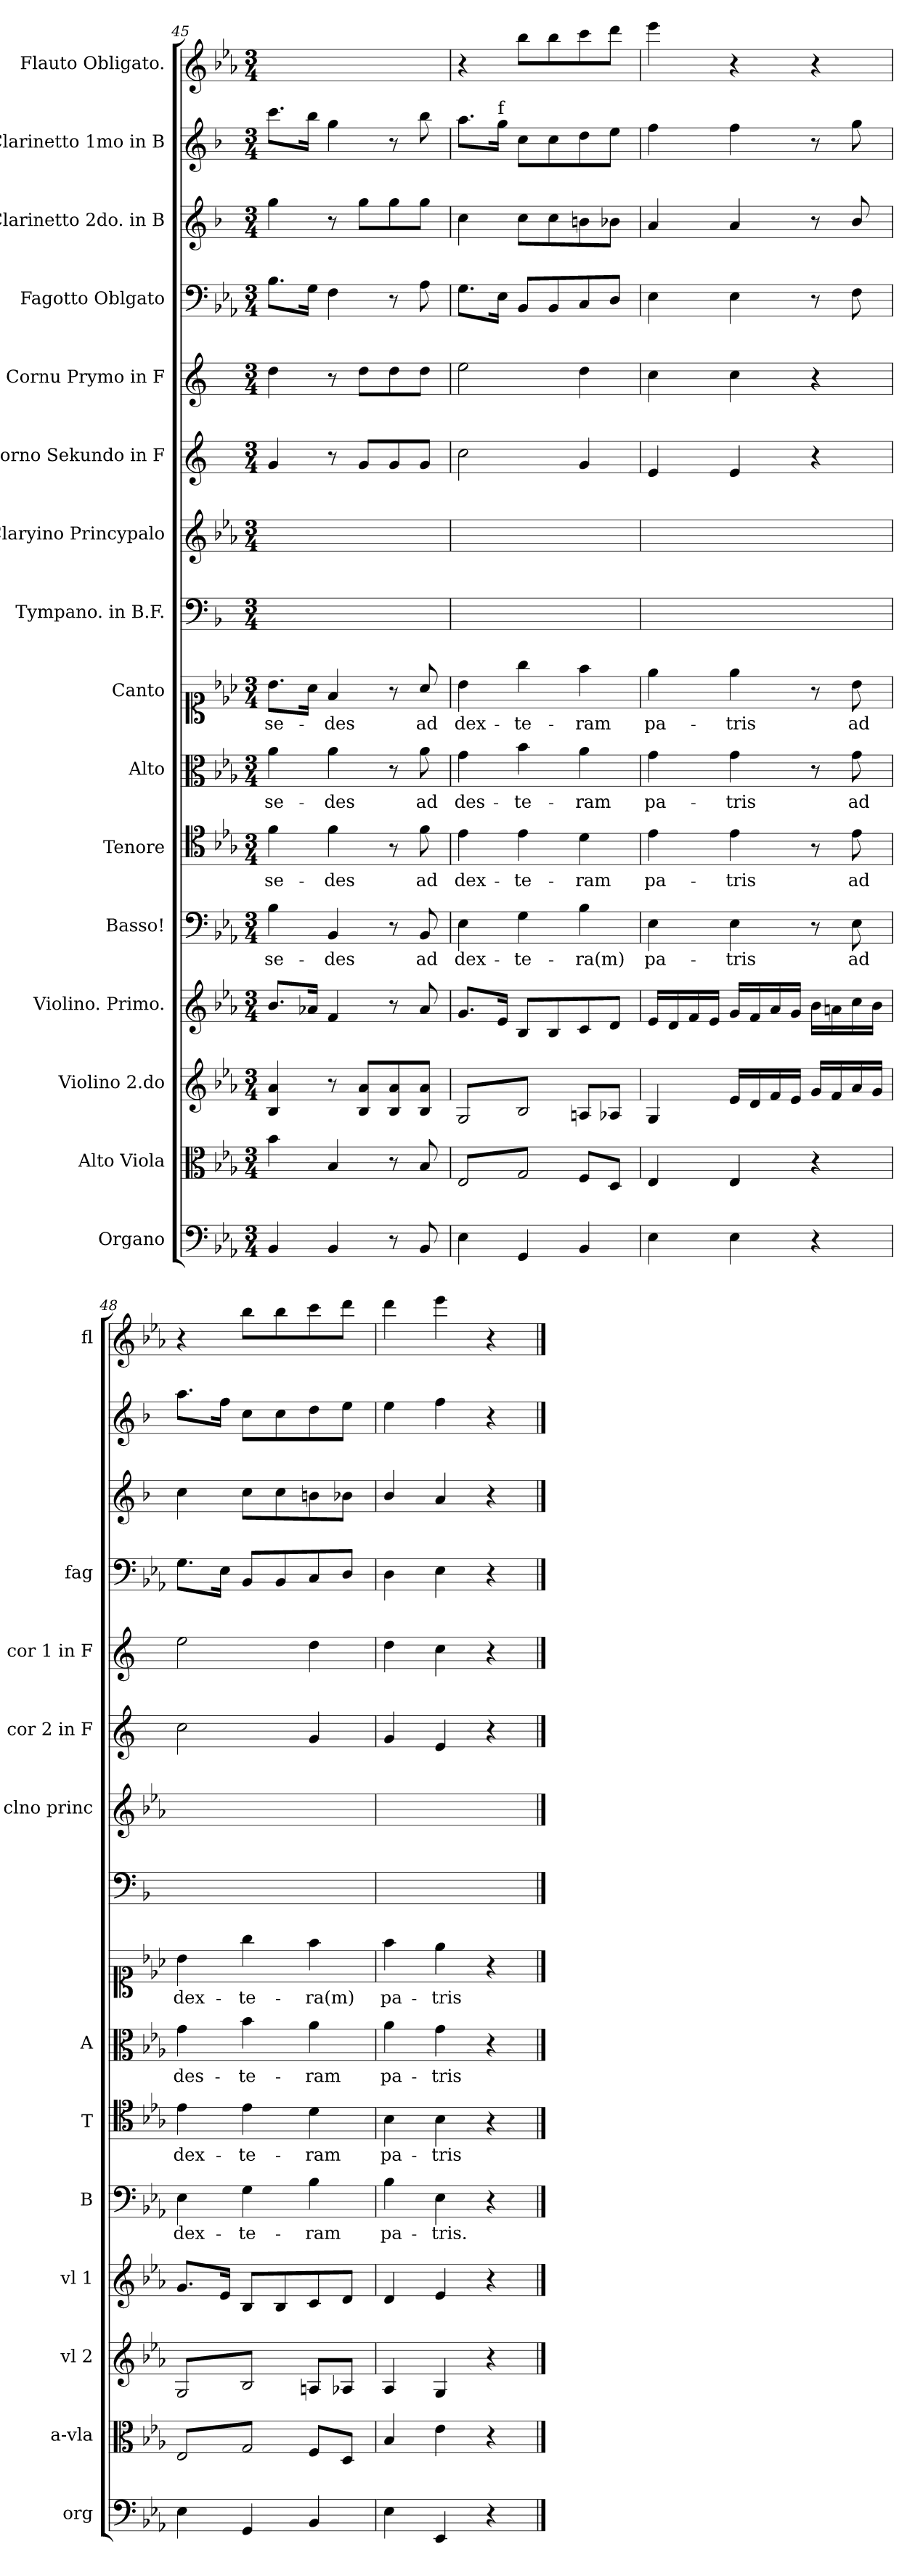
**kern	**kern	**kern	**kern	**kern	**text	**kern	**text	**kern	**text	**kern	**text	**kern	**kern	**kern	**kern	**kern	**kern	**kern	**kern
*part16	*part15	*part14	*part13	*part12	*part12	*part11	*part11	*part10	*part10	*part9	*part9	*part8	*part7	*part6	*part5	*part4	*part3	*part2	*part1
*staff16	*staff15	*staff14	*staff13	*staff12	*staff12	*staff11	*staff11	*staff10	*staff10	*staff9	*staff9	*staff8	*staff7	*staff6	*staff5	*staff4	*staff3	*staff2	*staff1
*I"Organo	*I"Alto Viola	*I"Violino 2.do	*I"Violino. Primo.	*I"Basso!	*	*I"Tenore	*	*I"Alto	*	*I"Canto	*	*I"Tympano. in B.F.	*I"Claryino Princypalo	*I"Corno Sekundo in F	*I"Cornu Prymo in F	*I"Fagotto Oblgato	*I"Clarinetto 2do. in B	*I"Clarinetto 1mo in B	*I"Flauto Obligato.
*I'org	*I'a-vla	*I'vl 2	*I'vl 1	*I'B	*	*I'T	*	*I'A	*	*	*	*	*I'clno princ	*I'cor 2 in F	*I'cor 1 in F	*I'fag	*	*	*I'fl
*clefF4	*clefC3	*clefG2	*clefG2	*clefF4	*	*clefC4	*	*clefC3	*	*clefC1	*	*clefF4	*clefG2	*clefG2	*clefG2	*clefF4	*clefG2	*clefG2	*clefG2
*	*	*	*	*	*	*	*	*	*	*	*	*ITrd1c2	*	*ITrd-2c-3	*ITrd-2c-3	*	*ITrd1c2	*ITrd1c2	*
*k[b-e-a-]	*k[b-e-a-]	*k[b-e-a-]	*k[b-e-a-]	*k[b-e-a-]	*	*k[b-e-a-]	*	*k[b-e-a-]	*	*k[b-e-a-]	*	*k[b-e-a-]	*k[b-e-a-]	*k[b-e-a-]	*k[b-e-a-]	*k[b-e-a-]	*k[b-e-a-]	*k[b-e-a-]	*k[b-e-a-]
*E-:	*E-:	*E-:	*E-:	*E-:	*	*E-:	*	*E-:	*	*E-:	*	*E-:	*E-:	*	*	*E-:	*E-:	*E-:	*E-:
*M3/4	*M3/4	*M3/4	*M3/4	*M3/4	*	*M3/4	*	*M3/4	*	*M3/4	*	*M3/4	*M3/4	*M3/4	*M3/4	*M3/4	*M3/4	*M3/4	*M3/4
=45	=45	=45	=45	=45	=45	=45	=45	=45	=45	=45	=45	=45	=45	=45	=45	=45	=45	=45	=45
!	!	!	!	!	!LO:LY:i	!	!	!	!LO:LY:i:color=darkblue	!	!	!	!	!	!	!	!	!	!
4BB-/	4b-\	4B-/ 4a-/	8.b-/L	4B-\	se-	4f\	se-	4a-\	se-	8.b-\L	se-	2.ryy	2.ryy	4b-/	4ff\	8.B-\L	4ff\	8.bb-\L	2.ryy
.	.	.	16a-X/Jk	.	.	.	.	.	.	16a-\Jk	.	.	.	.	.	16G\Jk	.	16aa-\Jk	.
!	!	!	!	!	!LO:LY:i	!	!	!	!LO:LY:i:color=darkblue	!	!	!	!	!	!	!	!	!	!
4BB-/	4B-/	8r	4f/	4BB-/	-des	4f\	-des	4a-\	-des	4f/	-des	.	.	8r	8r	4F\	8r	4ff\	.
.	.	8B-/ 8a-/L	.	.	.	.	.	.	.	.	.	.	.	8b-/L	8ff\L	.	8ff\L	.	.
8r	8r	8B-/ 8a-/	8r	8r	.	8r	.	8r	.	8r	.	.	.	8b-/	8ff\	8r	8ff\	8r	.
!	!	!	!	!	!	!	!	!	!LO:LY:color=darkblue	!	!	!	!	!	!	!	!	!	!
8BB-/	8B-/	8B-/ 8a-/J	8a-/	8BB-/	ad	8f\	ad	8a-\	ad	8a-/	ad	.	.	8b-/J	8ff\J	8A-\	8ff\J	8aa-\	.
=46	=46	=46	=46	=46	=46	=46	=46	=46	=46	=46	=46	=46	=46	=46	=46	=46	=46	=46	=46
!	!	!	!	!	!	!	!	!	!LO:LY:color=darkblue	!	!	!	!	!	!	!	!	!	!
*	*tremolo	*	*	*	*	*	*	*	*	*	*	*	*	*	*	*	*	*	*
*	*	*tremolo	*	*	*	*	*	*	*	*	*	*	*	*	*	*	*	*	*
4E-\	8E-/L	8G/L	8.g/L	4E-\	dex-	4e-\	dex-	4g\	des-	4b-\	dex-	2.ryy	2.ryy	2ee-\	2gg\	8.G\L	4b-\	8.gg\L	4r
.	8G/	8B-/	.	.	.	.	.	.	.	.	.	.	.	.	.	.	.	.	.
!	!	!	!	!	!	!	!	!	!	!	!	!	!	!	!	!	!	!LO:TX:a:t=f	!
.	.	.	16e-/Jk	.	.	.	.	.	.	.	.	.	.	.	.	16E-\Jk	.	16ff\Jk	.
!	!	!	!	!	!	!	!	!	!LO:LY:color=darkblue	!	!	!	!	!	!	!	!	!	!
4GG/	8E-/	8G/	8B-/L	4G\	-te-	4e-\	-te-	4b-\	-te-	4gg\	-te-	.	.	.	.	8BB-/L	8b-\L	8b-\L	8bb-\L
.	8G/J	8B-/J	8B-/	.	.	.	.	.	.	.	.	.	.	.	.	8BB-/	8b-\	8b-\	8bb-\
*	*	*Xtremolo	*	*	*	*	*	*	*	*	*	*	*	*	*	*	*	*	*
*	*Xtremolo	*	*	*	*	*	*	*	*	*	*	*	*	*	*	*	*	*	*
!	!	!	!	!	!	!	!	!	!LO:LY:color=darkblue	!	!	!	!	!	!	!	!	!	!
4BB-/	8F/L	8An/L	8c/	4B-\	-ra(m)	4d\	-ram	4a-\	-ram	4ff\	-ram	.	.	4b-/	4ff\	8C/	8an\	8cc\	8ccc\
.	8D/J	8A-X/J	8d/J	.	.	.	.	.	.	.	.	.	.	.	.	8D/J	8a-X\J	8dd\J	8ddd\J
=47	=47	=47	=47	=47	=47	=47	=47	=47	=47	=47	=47	=47	=47	=47	=47	=47	=47	=47	=47
!	!	!	!	!	!	!	!	!	!LO:LY:color=darkblue	!	!	!	!	!	!	!	!	!	!
4E-\	4E-/	4G/	16e-/LL	4E-\	pa-	4e-\	pa-	4g\	pa-	4ee-\	pa-	2.ryy	2.ryy	4g/	4ee-\	4E-\	4g/	4ee-\	4eee-\
.	.	.	16d/	.	.	.	.	.	.	.	.	.	.	.	.	.	.	.	.
.	.	.	16f/	.	.	.	.	.	.	.	.	.	.	.	.	.	.	.	.
.	.	.	16e-/JJ	.	.	.	.	.	.	.	.	.	.	.	.	.	.	.	.
!	!	!	!	!	!	!	!	!	!LO:LY:color=darkblue	!	!	!	!	!	!	!	!	!	!
4E-\	4E-/	16e-/LL	16g/LL	4E-\	-tris	4e-\	-tris	4g\	-tris	4ee-\	-tris	.	.	4g/	4ee-\	4E-\	4g/	4ee-\	4r
.	.	16d/	16f/	.	.	.	.	.	.	.	.	.	.	.	.	.	.	.	.
.	.	16f/	16a-/	.	.	.	.	.	.	.	.	.	.	.	.	.	.	.	.
.	.	16e-/JJ	16g/JJ	.	.	.	.	.	.	.	.	.	.	.	.	.	.	.	.
4r	4r	16g/LL	16b-\LL	8r	.	8r	.	8r	.	8r	.	.	.	4r	4r	8r	8r	8r	4r
.	.	16f/	16an\	.	.	.	.	.	.	.	.	.	.	.	.	.	.	.	.
!	!	!	!	!	!	!	!	!	!LO:LY:i:color=darkblue	!	!	!	!	!	!	!	!	!	!
.	.	16a-/	16cc\	8E-\	ad	8e-\	ad	8g\	ad	8b-\	ad	.	.	.	.	8F\	8a-/	8ff\	.
.	.	16g/JJ	16b-\JJ	.	.	.	.	.	.	.	.	.	.	.	.	.	.	.	.
=48	=48	=48	=48	=48	=48	=48	=48	=48	=48	=48	=48	=48	=48	=48	=48	=48	=48	=48	=48
!	!	!	!	!	!	!	!	!	!LO:LY:i:color=darkblue	!	!	!	!	!	!	!	!	!	!
*	*tremolo	*	*	*	*	*	*	*	*	*	*	*	*	*	*	*	*	*	*
*	*	*tremolo	*	*	*	*	*	*	*	*	*	*	*	*	*	*	*	*	*
4E-\	8E-/L	8G/L	8.g/L	4E-\	dex-	4e-\	dex-	4g\	des-	4b-\	dex-	2.ryy	2.ryy	2ee-\	2gg\	8.G\L	4b-\	8.gg\L	4r
.	8G/	8B-/	.	.	.	.	.	.	.	.	.	.	.	.	.	.	.	.	.
.	.	.	16e-/Jk	.	.	.	.	.	.	.	.	.	.	.	.	16E-\Jk	.	16ee-\Jk	.
!	!	!	!	!	!	!	!	!	!LO:LY:i:color=darkblue	!	!	!	!	!	!	!	!	!	!
4GG/	8E-/	8G/	8B-/L	4G\	-te-	4e-\	-te-	4b-\	-te-	4gg\	-te-	.	.	.	.	8BB-/L	8b-\L	8b-\L	8bb-\L
.	8G/J	8B-/J	8B-/	.	.	.	.	.	.	.	.	.	.	.	.	8BB-/	8b-\	8b-\	8bb-\
*	*	*Xtremolo	*	*	*	*	*	*	*	*	*	*	*	*	*	*	*	*	*
*	*Xtremolo	*	*	*	*	*	*	*	*	*	*	*	*	*	*	*	*	*	*
!	!	!	!	!	!	!	!	!	!LO:LY:i:color=darkblue	!	!	!	!	!	!	!	!	!	!
4BB-/	8F/L	8An/L	8c/	4B-\	-ram	4d\	-ram	4a-\	-ram	4ff\	-ra(m)	.	.	4b-/	4ff\	8C/	8an\	8cc\	8ccc\
.	8D/J	8A-X/J	8d/J	.	.	.	.	.	.	.	.	.	.	.	.	8D/J	8a-X\J	8dd\J	8ddd\J
=49	=49	=49	=49	=49	=49	=49	=49	=49	=49	=49	=49	=49	=49	=49	=49	=49	=49	=49	=49
!	!	!	!	!	!	!	!	!	!LO:LY:i:color=darkblue	!	!	!	!	!	!	!	!	!	!
4E-\	4B-/	4A-/	4d/	4B-\	pa-	4B-\	pa-	4a-\	pa-	4ff\	pa-	2.ryy	2.ryy	4b-/	4ff\	4D\	4a-/	4dd\	4ddd\
!	!	!	!	!	!	!	!	!	!LO:LY:i:color=darkblue	!	!	!	!	!	!	!	!	!	!
4EE-/	4e-\	4G/	4e-/	4E-\	-tris.	4B-\	-tris	4g\	-tris	4ee-\	-tris	.	.	4g/	4ee-\	4E-\	4g/	4ee-\	4eee-\
4r	4r	4r	4r	4r	.	4r	.	4r	.	4r	.	.	.	4r	4r	4r	4r	4r	4r
==	==	==	==	==	==	==	==	==	==	==	==	==	==	==	==	==	==	==	==
*-	*-	*-	*-	*-	*-	*-	*-	*-	*-	*-	*-	*-	*-	*-	*-	*-	*-	*-	*-
